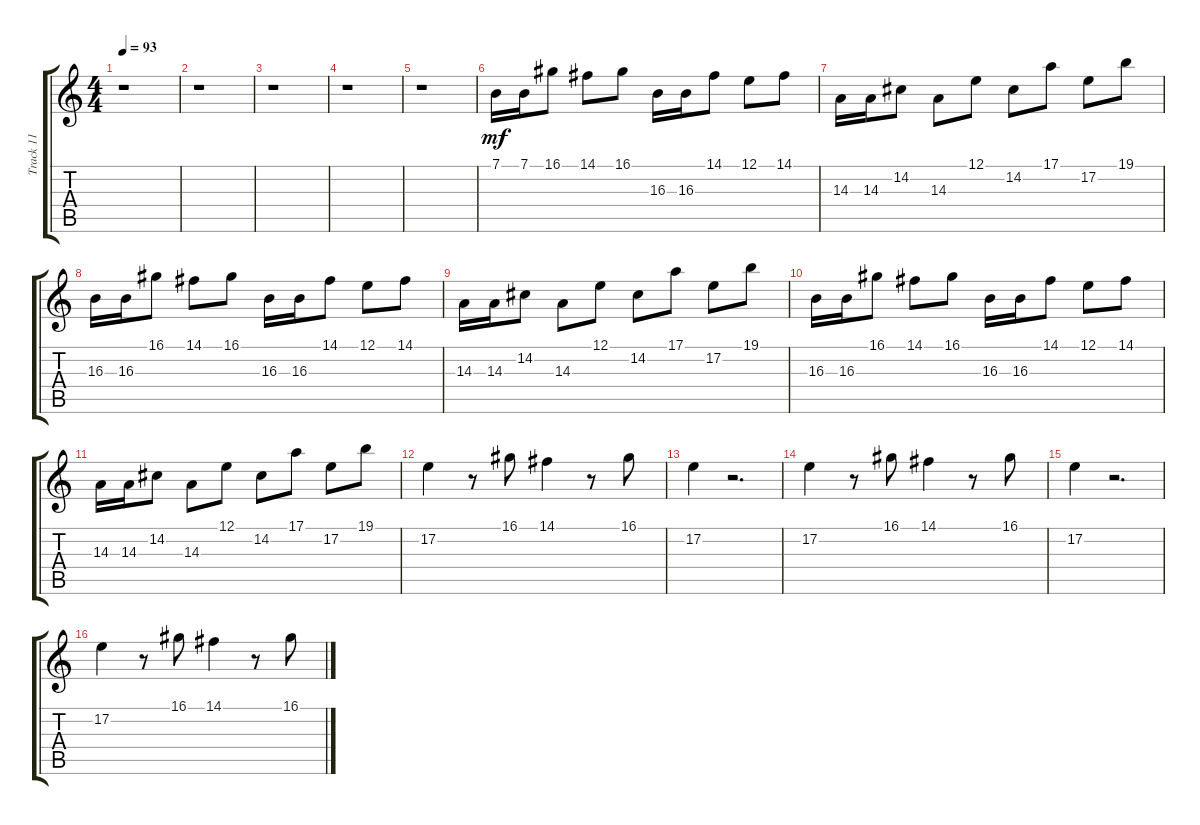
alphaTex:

\track ("Track 11" "Track 11") {instrument synthbrass2}
\staff {score tabs}
\tuning (E4 B3 G3 D3 A2 E2) {hide}
\ts (4 4)
\tempo 93
\clef g2
\ks c
r.1{dy mf} |
r.1 |
r.1 |
r.1 |
r.1 |
7.1.16 7.1.16 16.1.8 14.1.8 16.1.8 16.3.16 16.3.16 14.1.8 12.1.8 14.1.8 |
14.3.16 14.3.16 14.2.8 14.3.8 12.1.8 14.2.8 17.1.8 17.2.8 19.1.8 |
16.3.16 16.3.16 16.1.8 14.1.8 16.1.8 16.3.16 16.3.16 14.1.8 12.1.8 14.1.8 |
14.3.16 14.3.16 14.2.8 14.3.8 12.1.8 14.2.8 17.1.8 17.2.8 19.1.8 |
16.3.16 16.3.16 16.1.8 14.1.8 16.1.8 16.3.16 16.3.16 14.1.8 12.1.8 14.1.8 |
14.3.16 14.3.16 14.2.8 14.3.8 12.1.8 14.2.8 17.1.8 17.2.8 19.1.8 |
17.2.4 r.8 16.1.8 14.1.4 r.8 16.1.8 |
17.2.4 r.2{d} |
17.2.4 r.8 16.1.8 14.1.4 r.8 16.1.8 |
17.2.4 r.2{d} |
17.2.4 r.8 16.1.8 14.1.4 r.8 16.1.8
